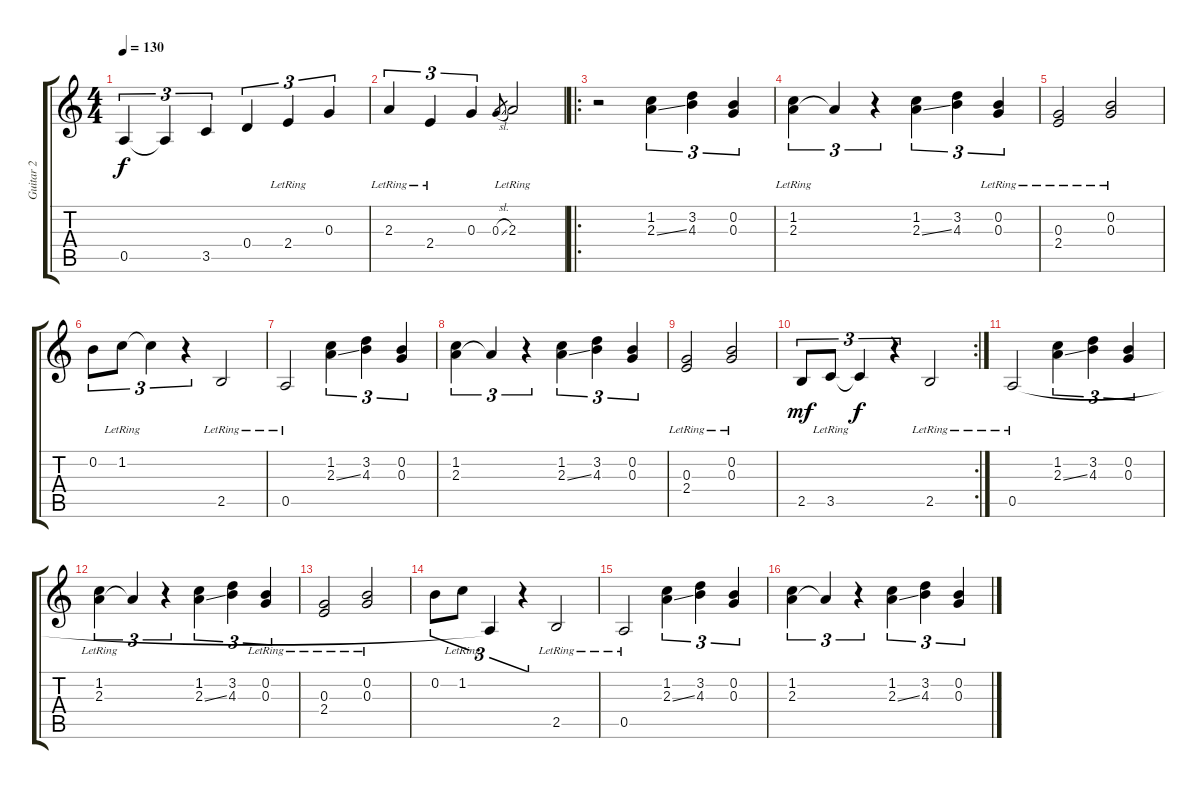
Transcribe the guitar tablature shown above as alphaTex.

\track ("Guitar 2" "Guitar 2") {instrument electricguitarclean}
\staff {score tabs}
\tuning (E4 B3 G3 D3 A2 E2) {hide}
\ts (4 4)
\tempo 130
\clef g2
\ks c
0.5.4{tu (3 2) dy f} 0.5{t}.4{tu (3 2)} 3.5.4{tu (3 2)} 0.4.4{tu (3 2)} 2.4{lr}.4{tu (3 2)} 0.3.4{tu (3 2)} |
2.3{lr}.4{tu (3 2)} 2.4{lr}.4{tu (3 2)} 0.3.4{tu (3 2)} 0.3{sl}.8{gr} 2.3{lr}.2 |
\ro
r.2 (1.2 2.3{ss}).4{tu (3 2)} (3.2 4.3).4{tu (3 2)} (0.2 0.3).4{tu (3 2)} |
(1.2{lr} 2.3).4{tu (3 2)} 2.3{t}.4{tu (3 2)} r.4{tu (3 2)} (1.2 2.3{ss}).4{tu (3 2)} (3.2 4.3).4{tu (3 2)} (0.2{lr} 0.3{lr}).4{tu (3 2)} |
(0.3{lr} 2.4{lr}).2 (0.2{lr} 0.3{lr}).2 |
0.2.8{tu (3 2)} 1.2{lr}.8{tu (3 2)} 1.2{t}.4{tu (3 2)} r.4{tu (3 2)} 2.5{lr}.2 |
0.5{lr}.2 (1.2 2.3{ss}).4{tu (3 2)} (3.2 4.3).4{tu (3 2)} (0.2 0.3).4{tu (3 2)} |
(1.2 2.3).4{tu (3 2)} 2.3{t}.4{tu (3 2)} r.4{tu (3 2)} (1.2 2.3{ss}).4{tu (3 2)} (3.2 4.3).4{tu (3 2)} (0.2 0.3).4{tu (3 2)} |
(0.3{lr} 2.4{lr}).2 (0.2{lr} 0.3{lr}).2 |
\rc 2
2.5.8{tu (3 2) dy mf} 3.5{lr}.8{tu (3 2)} 3.5{t}.4{tu (3 2) dy f} r.4{tu (3 2)} 2.5{lr}.2 |
0.5{lr}.2 (1.2 2.3{ss}).4{tu (3 2)} (3.2 4.3).4{tu (3 2)} (0.2 0.3).4{tu (3 2)} |
(1.2{lr} 2.3).4{tu (3 2)} 2.3{t}.4{tu (3 2)} r.4{tu (3 2)} (1.2 2.3{ss}).4{tu (3 2)} (3.2 4.3).4{tu (3 2)} (0.2{lr} 0.3{lr}).4{tu (3 2)} |
(0.3{lr} 2.4{lr}).2 (0.2{lr} 0.3{lr}).2 |
0.2.8{tu (3 2)} 1.2{lr}.8{tu (3 2)} 0.5{t}.4{tu (3 2)} r.4{tu (3 2)} 2.5{lr}.2 |
0.5{lr}.2 (1.2 2.3{ss}).4{tu (3 2)} (3.2 4.3).4{tu (3 2)} (0.2 0.3).4{tu (3 2)} |
(1.2 2.3).4{tu (3 2)} 2.3{t}.4{tu (3 2)} r.4{tu (3 2)} (1.2 2.3{ss}).4{tu (3 2)} (3.2 4.3).4{tu (3 2)} (0.2 0.3).4{tu (3 2)}
